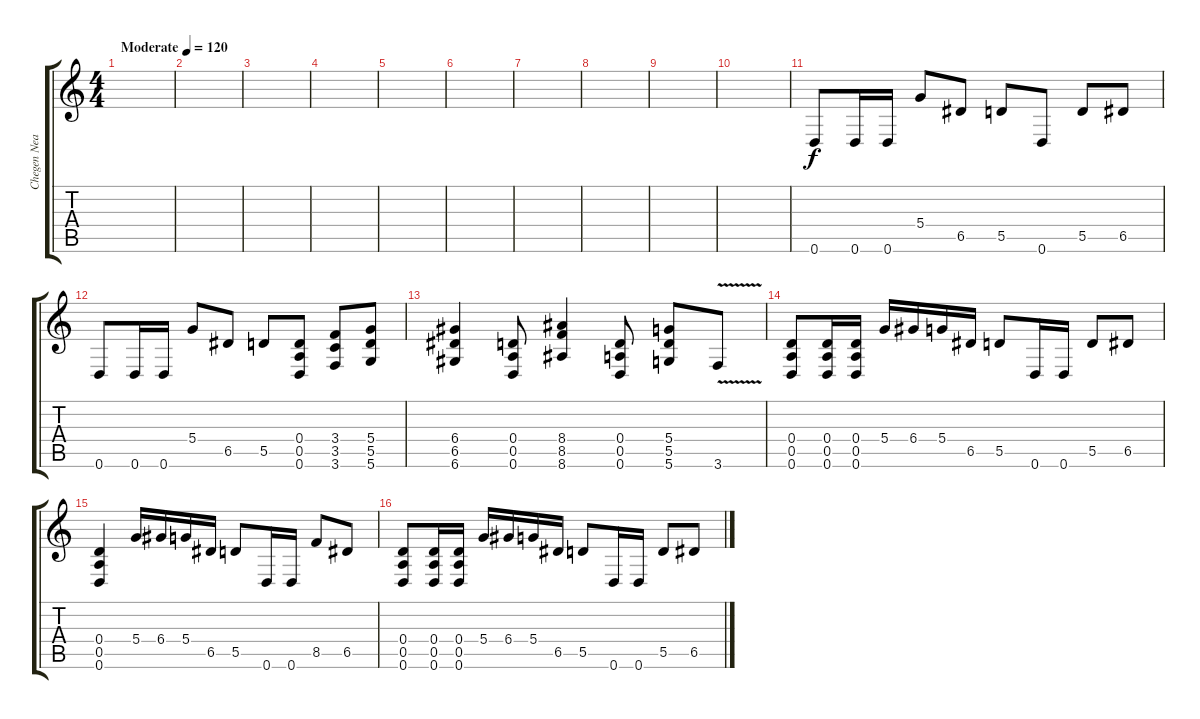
\track ("Chegen Nears" "Chegen Nea") {instrument acousticguitarsteel}
\staff {score tabs}
\tuning (E4 B3 G3 D3 A2 D2) {hide}
\ts (4 4)
\tempo (120 "Moderate")
\clef g2
\ks c
|
|
|
|
|
|
|
|
|
|
0.6.8 0.6.16 0.6.16 5.4.8 6.5.8 5.5.8 0.6.8 5.5.8 6.5.8 |
0.6.8 0.6.16 0.6.16 5.4.8 6.5.8 5.5.8 (0.4 0.5 0.6).8 (3.4 3.5 3.6).8 (5.4 5.5 5.6).8 |
(6.4 6.5 6.6).4 (0.4 0.5 0.6).8 (8.4 8.5 8.6).4 (0.4 0.5 0.6).8 (5.4 5.5 5.6).8 3.6{v}.8 |
(0.4 0.5 0.6).8 (0.4 0.5 0.6).16 (0.4 0.5 0.6).16 5.4.16 6.4.16 5.4.16 6.5.16 5.5.8 0.6.16 0.6.16 5.5.8 6.5.8 |
(0.4 0.5 0.6).4 5.4.16 6.4.16 5.4.16 6.5.16 5.5.8 0.6.16 0.6.16 8.5.8 6.5.8 |
(0.4 0.5 0.6).8 (0.4 0.5 0.6).16 (0.4 0.5 0.6).16 5.4.16 6.4.16 5.4.16 6.5.16 5.5.8 0.6.16 0.6.16 5.5.8 6.5.8
